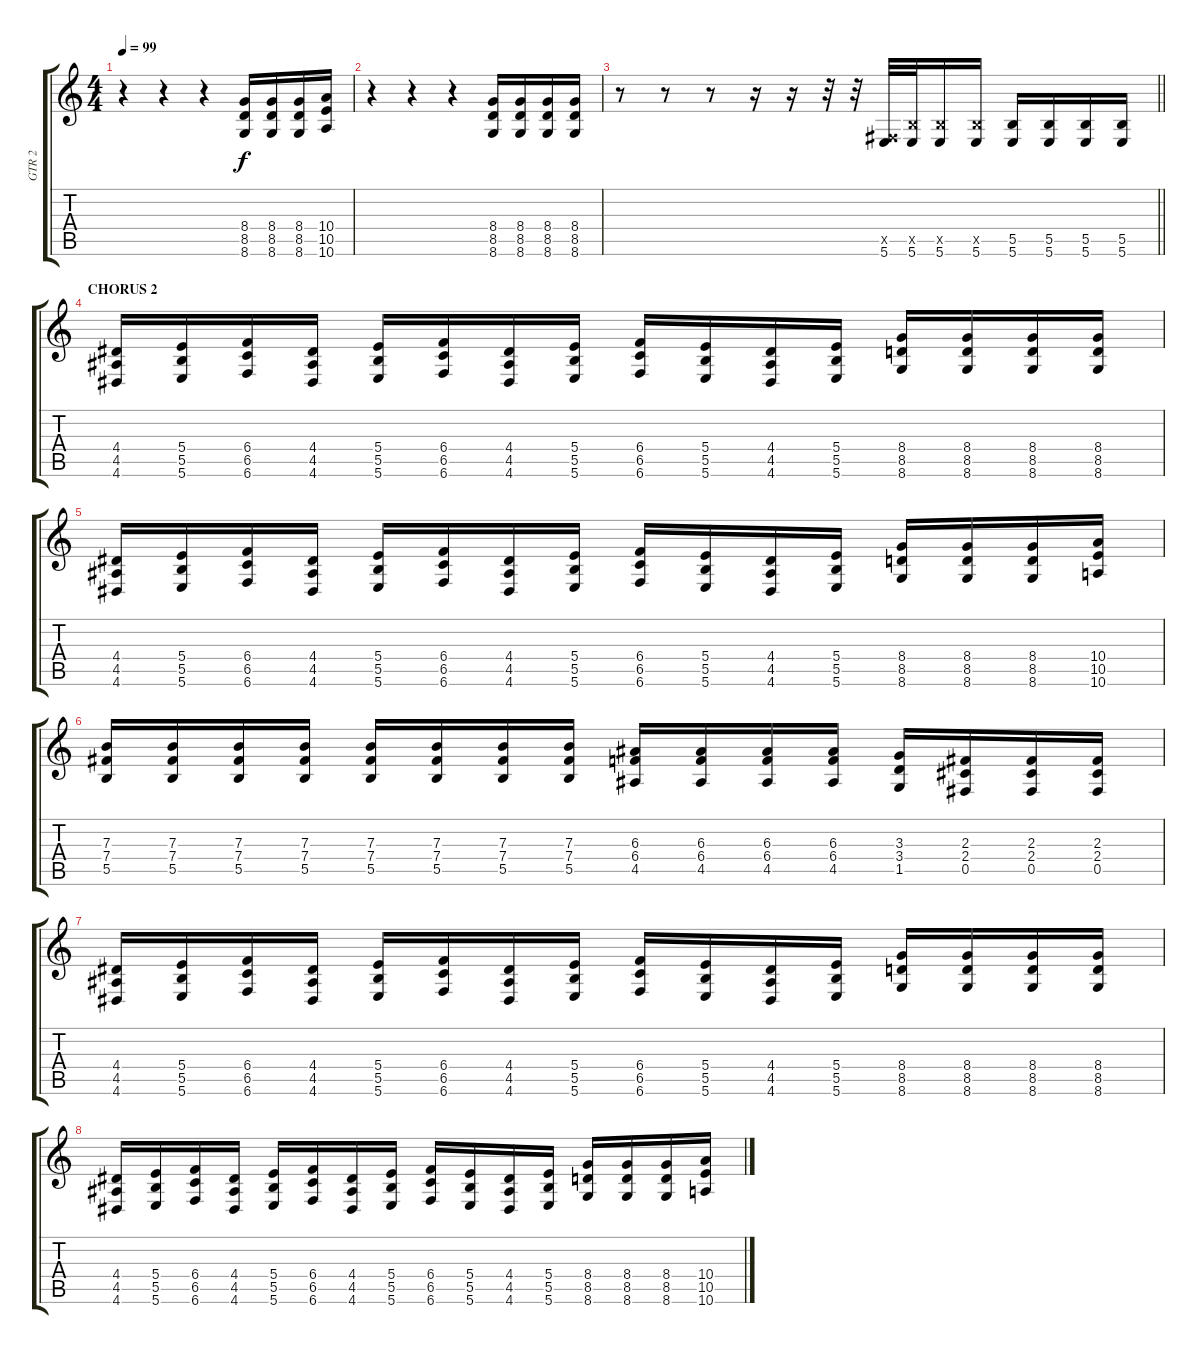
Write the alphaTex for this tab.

\track ("GTR 2" "GTR 2") {instrument distortionguitar}
\staff {score tabs}
\tuning (Db4 Ab3 E3 B2 Gb2 B1) {hide}
\ts (4 4)
\tempo 99
\clef g2
\ks c
r.4{dy f} r.4 r.4 (8.4 8.5 8.6).16 (8.4 8.5 8.6).16 (8.4 8.5 8.6).16 (10.4 10.5 10.6).16 |
r.4 r.4 r.4 (8.4 8.5 8.6).16 (8.4 8.5 8.6).16 (8.4 8.5 8.6).16 (8.4 8.5 8.6).16 |
\barLineRight lightlight
r.8 r.8 r.8 r.16 r.16 r.32 r.32 (0.5{x} 5.6).32 (5.5{x} 5.6).32 (5.5{x} 5.6).16 (5.5{x} 5.6).16 (5.5 5.6).16 (5.5 5.6).16 (5.5 5.6).16 (5.5 5.6).16 |
\section ("" "CHORUS 2")
(4.4 4.5 4.6).16 (5.4 5.5 5.6).16 (6.4 6.5 6.6).16 (4.4 4.5 4.6).16 (5.4 5.5 5.6).16 (6.4 6.5 6.6).16 (4.4 4.5 4.6).16 (5.4 5.5 5.6).16 (6.4 6.5 6.6).16 (5.4 5.5 5.6).16 (4.4 4.5 4.6).16 (5.4 5.5 5.6).16 (8.4 8.5 8.6).16 (8.4 8.5 8.6).16 (8.4 8.5 8.6).16 (8.4 8.5 8.6).16 |
(4.4 4.5 4.6).16 (5.4 5.5 5.6).16 (6.4 6.5 6.6).16 (4.4 4.5 4.6).16 (5.4 5.5 5.6).16 (6.4 6.5 6.6).16 (4.4 4.5 4.6).16 (5.4 5.5 5.6).16 (6.4 6.5 6.6).16 (5.4 5.5 5.6).16 (4.4 4.5 4.6).16 (5.4 5.5 5.6).16 (8.4 8.5 8.6).16 (8.4 8.5 8.6).16 (8.4 8.5 8.6).16 (10.4 10.5 10.6).16 |
(7.3 7.4 5.5).16 (7.3 7.4 5.5).16 (7.3 7.4 5.5).16 (7.3 7.4 5.5).16 (7.3 7.4 5.5).16 (7.3 7.4 5.5).16 (7.3 7.4 5.5).16 (7.3 7.4 5.5).16 (6.3 6.4 4.5).16 (6.3 6.4 4.5).16 (6.3 6.4 4.5).16 (6.3 6.4 4.5).16 (3.3 3.4 1.5).16 (2.3 2.4 0.5).16 (2.3 2.4 0.5).16 (2.3 2.4 0.5).16 |
(4.4 4.5 4.6).16 (5.4 5.5 5.6).16 (6.4 6.5 6.6).16 (4.4 4.5 4.6).16 (5.4 5.5 5.6).16 (6.4 6.5 6.6).16 (4.4 4.5 4.6).16 (5.4 5.5 5.6).16 (6.4 6.5 6.6).16 (5.4 5.5 5.6).16 (4.4 4.5 4.6).16 (5.4 5.5 5.6).16 (8.4 8.5 8.6).16 (8.4 8.5 8.6).16 (8.4 8.5 8.6).16 (8.4 8.5 8.6).16 |
(4.4 4.5 4.6).16 (5.4 5.5 5.6).16 (6.4 6.5 6.6).16 (4.4 4.5 4.6).16 (5.4 5.5 5.6).16 (6.4 6.5 6.6).16 (4.4 4.5 4.6).16 (5.4 5.5 5.6).16 (6.4 6.5 6.6).16 (5.4 5.5 5.6).16 (4.4 4.5 4.6).16 (5.4 5.5 5.6).16 (8.4 8.5 8.6).16 (8.4 8.5 8.6).16 (8.4 8.5 8.6).16 (10.4 10.5 10.6).16
